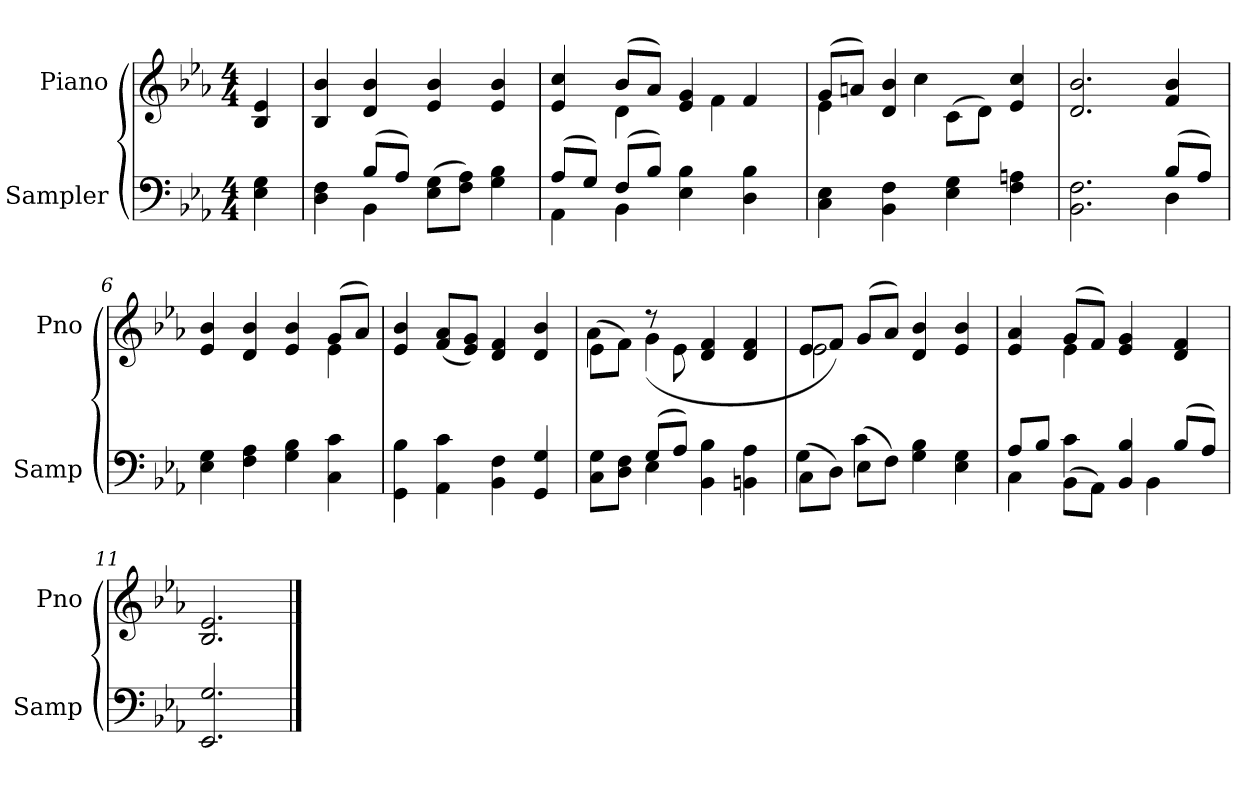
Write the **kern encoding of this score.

**kern	**kern
*part2	*part1
*staff2	*staff1
*I"Sampler	*I"Piano
*I'Samp	*I'Pno
*clefF4	*clefG2
*k[b-e-a-]	*k[b-e-a-]
*E-:	*E-:
*M4/4	*M4/4
=1	=1
4E- 4G	4B- 4e-
=2	=2
*^	*
4D 4F	4ryy	4B- 4b-
(8B-/L	4BB-	4d 4b-
8A-/J)	.	.
(8E-\ 8G\L	2ryy	4e- 4b-
8F\ 8A-\J)	.	.
4G 4B-	.	4e- 4b-
=3	=3	=3
*	*	*^
(8A-/L	4AA-	4e- 4cc	4ryy
8G/J)	.	.	.
(8F/L	4BB-	(8b-/L	4d
8B-/J)	.	8a-/J)	.
4E- 4B-	2ryy	4e- 4g	8ryy
.	.	.	4f
4D 4B-	.	4f/	.
.	.	.	8ryy
*v	*v	*	*
=4	=4	=4
4C 4E-	(8g/L	4e-
.	8an/J)	.
4BB- 4F	4d 4b-	8ryy
.	.	4cc
4E- 4G	(8c\L	.
.	8d\J)	4.ryy
4F 4An	4e- 4cc	.
*	*v	*v
=5	=5
*^	*
2.BB- 2.F	2.ryy	2.d 2.b-
(8B-/L	4D	4f 4b-
8A-/J)	.	.
*v	*v	*
=6	=6
*	*^
4E- 4G	4e- 4b-	2.ryy
4F 4A-	4d 4b-	.
4G 4B-	4e- 4b-	.
4C 4c	(8g/L	4e-
.	8a-/J)	.
*	*v	*v
=7	=7
4GG 4B-	4e- 4b-
4AA- 4c	(8f/ 8a-/L
.	8e-/ 8g/J)
4BB- 4F	4d 4f
4GG 4G	4d 4b-
=8	=8
*^	*^
8C\ 8G\L	4ryy	(8e-\L	4a-
8D\ 8F\J	.	8f\J)	.
(8G/L	4E-	8r	(4g
8A-/J)	.	8e-\	.
4BB- 4B-	2ryy	4d 4f	2ryy
4BBn 4A-	.	4d 4f	.
=9	=9	=9	=9
(8C\L	4G	8e-/L	2e-
8D\J)	.	8f/J)	.
(8E-\L	4c	(8g/L	.
8F\J)	.	8a-/J)	.
4G 4B-	2ryy	4d 4b-	2ryy
4E- 4G	.	4e- 4b-	.
=10	=10	=10	=10
8A-/L	4C	4e- 4a-	4ryy
8B-/J	.	.	.
(8BB-\L	4c	(8g/L	4e-
8AA-\J)	.	8f/J)	.
4BB- 4B-	8ryy	4e- 4g	2ryy
.	4BB-	.	.
(8B-/L	.	4d 4f	.
8A-/J)	8ryy	.	.
*v	*v	*	*
*	*v	*v
=11	=11
2.EE- 2.G	2.B- 2.e-
==	==
*-	*-
